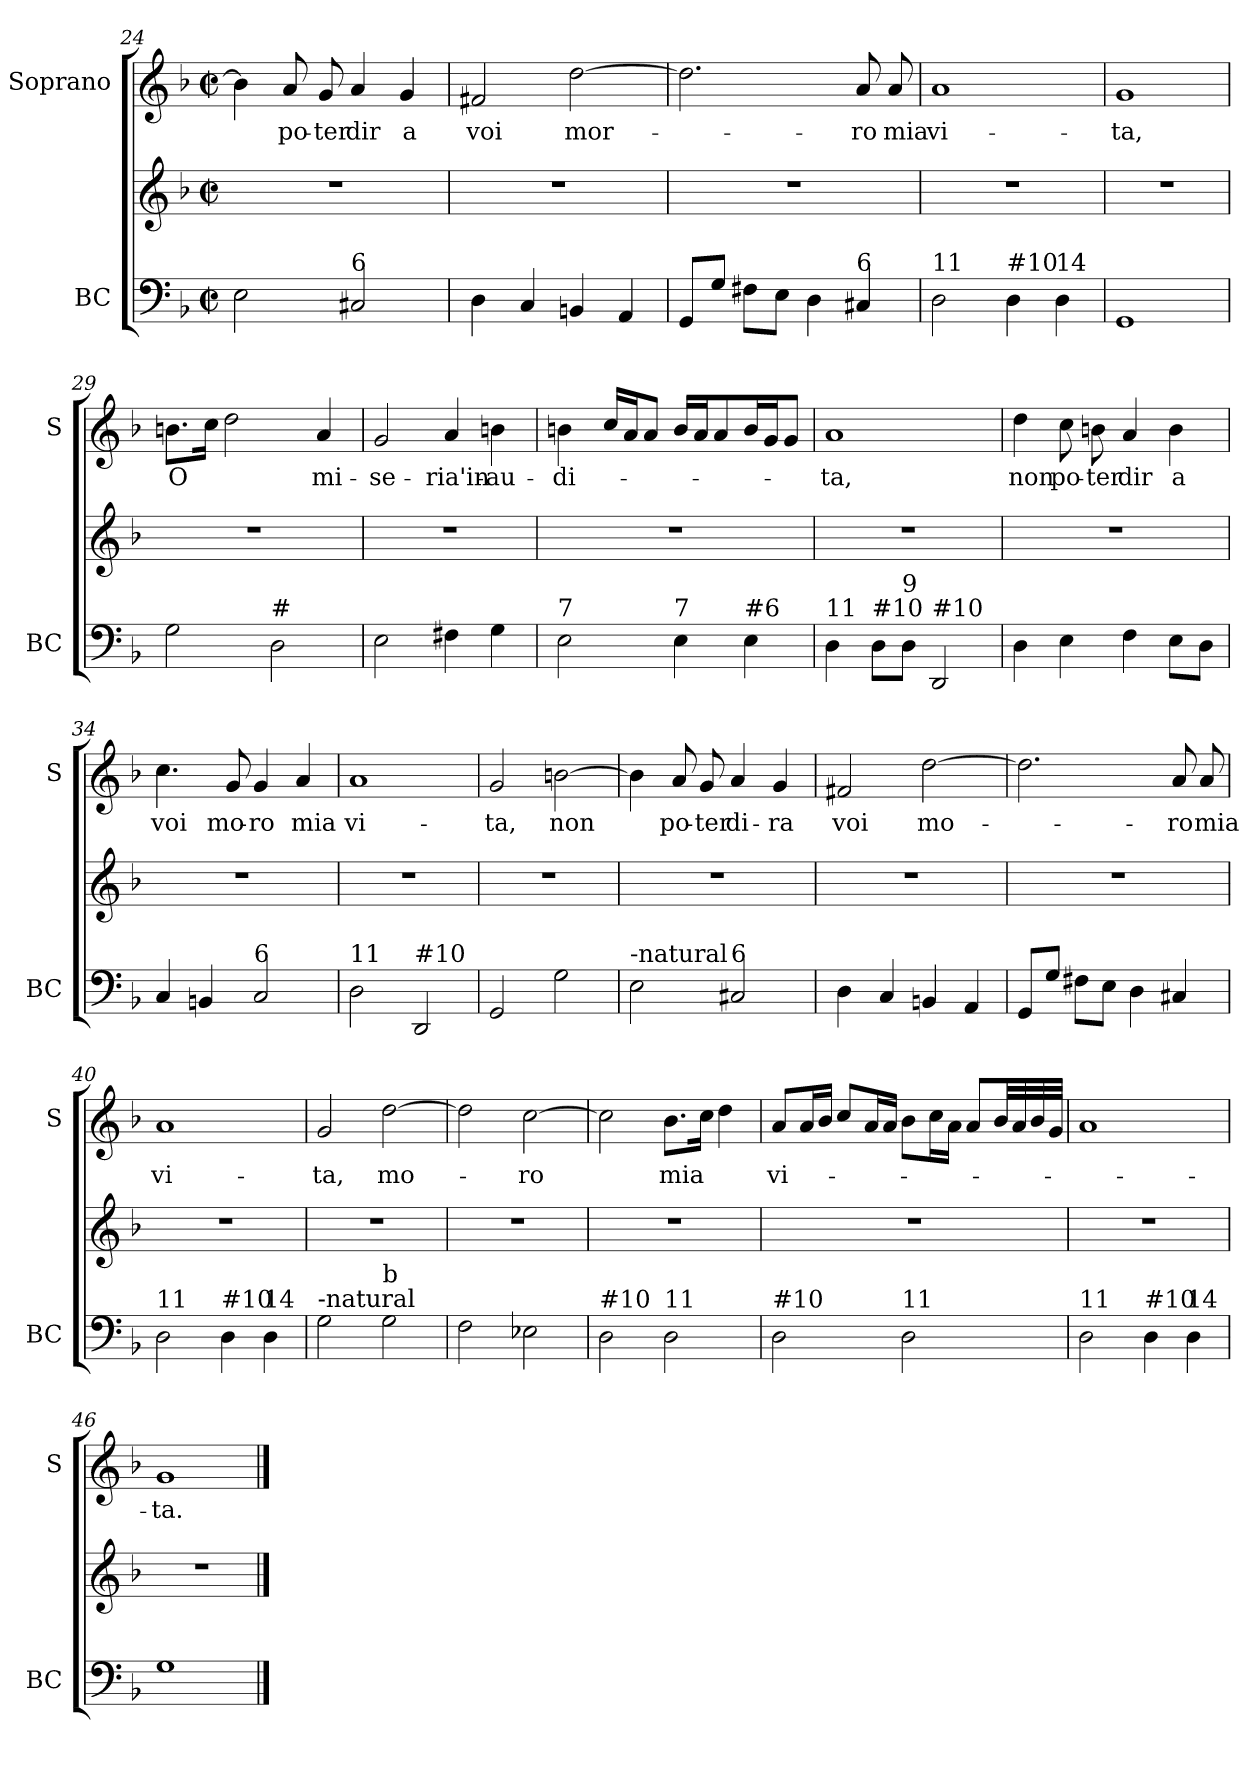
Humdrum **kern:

**kern	**kern	**kern	**text
*part2	*part2	*part1	*part1
*staff3	*staff2	*staff1	*staff1
*I"BC	*	*I"Soprano	*
*I'BC	*	*I'S	*
*clefF4	*clefG2	*clefG2	*
*k[b-]	*k[b-]	*k[b-]	*
*F:	*F:	*F:	*
*M2/2	*M2/2	*M2/2	*
*met(c|)	*met(c|)	*met(c|)	*
=24	=24	=24	=24
2E\	1r	4b\]	.
!	!	!	!LO:LY:b
.	.	8a/	po-
!	!	!	!LO:LY:b
.	.	8g/	-ter
!LO:TX:a:t=6	!	!	!
!	!	!	!LO:LY:b
2C#X/	.	4a/	dir
!	!	!	!LO:LY:b
.	.	4g/	a
=25	=25	=25	=25
!	!	!	!LO:LY:b
4D\	1r	2f#X/	voi
4C/	.	.	.
!	!	!	!LO:LY:b
4BBn/	.	[2dd\	mor-
4AA/	.	.	.
=26	=26	=26	=26
8GG/L	1r	2.dd\]	.
8G/J	.	.	.
8F#X\L	.	.	.
8E\J	.	.	.
4D\	.	.	.
!LO:TX:a:t=6	!	!	!
!	!	!	!LO:LY:b
4C#X/	.	8a/	-ro
!	!	!	!LO:LY:b
.	.	8a/	mia
=27	=27	=27	=27
!LO:TX:a:t=11	!	!	!
!	!	!	!LO:LY:b
2D\	1r	1a	vi-
!LO:TX:a:t=#10	!	!	!
4D\	.	.	.
!LO:TX:a:t=14	!	!	!
4D\	.	.	.
!!LO:LB:g=z
=28	=28	=28	=28
!	!	!	!LO:LY:b
1GG	1r	1g	-ta,
=29	=29	=29	=29
!	!	!	!LO:LY:b
2G\	1r	8.bn\L	O
.	.	16cc\Jk	.
.	.	2dd\	.
!LO:TX:a:t=#	!	!	!
2D\	.	.	.
!	!	!	!LO:LY:b
.	.	4a/	mi-
=30	=30	=30	=30
!	!	!	!LO:LY:b
2E\	1r	2g/	-se-
!	!	!	!LO:LY:b
4F#X\	.	4a/	-ria'in-
!	!	!	!LO:LY:b
4G\	.	4bn\	-au-
=31	=31	=31	=31
!LO:TX:a:t=7	!	!	!
!	!	!	!LO:LY:b
2E\	1r	4bn\	-di-
.	.	16cc/LL	.
.	.	16a/J	.
.	.	8a/J	.
!LO:TX:a:t=7	!	!	!
4E\	.	16b/LL	.
.	.	16a/J	.
.	.	8a/	.
!LO:TX:a:t=#6	!	!	!
4E\	.	16b/L	.
.	.	16g/J	.
.	.	8g/J	.
=32	=32	=32	=32
!LO:TX:a:t=11	!	!	!
!	!	!	!LO:LY:b
4D\	1r	1a	-ta,
!LO:TX:a:t=#10	!	!	!
8D\L	.	.	.
!LO:TX:a:t=9	!	!	!
8D\J	.	.	.
!LO:TX:a:t=#10	!	!	!
2DD/	.	.	.
!!LO:LB:g=z
=33	=33	=33	=33
!	!	!	!LO:LY:b
4D\	1r	4dd\	non
!	!	!	!LO:LY:b
4E\	.	8cc\	po-
!	!	!	!LO:LY:b
.	.	8bn\	-ter
!	!	!	!LO:LY:b
4F\	.	4a/	dir
!	!	!	!LO:LY:b
8E\L	.	4b\	a
8D\J	.	.	.
=34	=34	=34	=34
!	!	!	!LO:LY:b
4C/	1r	4.cc\	voi
4BBn/	.	.	.
!	!	!	!LO:LY:b
.	.	8g/	mo-
!LO:TX:a:t=6	!	!	!
!	!	!	!LO:LY:b
2C/	.	4g/	-ro
!	!	!	!LO:LY:b
.	.	4a/	mia
=35	=35	=35	=35
!LO:TX:a:t=11	!	!	!
!	!	!	!LO:LY:b
2D\	1r	1a	vi-
!LO:TX:a:t=#10	!	!	!
2DD/	.	.	.
=36	=36	=36	=36
!	!	!	!LO:LY:b
2GG/	1r	2g/	-ta,
!	!	!	!LO:LY:b
2G\	.	[2bn\	non
=37	=37	=37	=37
!LO:TX:a:t=-natural	!	!	!
2E\	1r	4b\]	.
!	!	!	!LO:LY:b
.	.	8a/	po-
!	!	!	!LO:LY:b
.	.	8g/	-ter
!LO:TX:a:t=6	!	!	!
!	!	!	!LO:LY:b
2C#X/	.	4a/	di-
!	!	!	!LO:LY:b
.	.	4g/	-ra
!!LO:PB:g=z
=38	=38	=38	=38
!	!	!	!LO:LY:b
4D\	1r	2f#X/	voi
4C/	.	.	.
!	!	!	!LO:LY:b
4BBn/	.	[2dd\	mo-
4AA/	.	.	.
=39	=39	=39	=39
8GG/L	1r	2.dd\]	.
8G/J	.	.	.
8F#X\L	.	.	.
8E\J	.	.	.
4D\	.	.	.
!	!	!	!LO:LY:b
4C#X/	.	8a/	-ro
!	!	!	!LO:LY:b
.	.	8a/	mia
=40	=40	=40	=40
!LO:TX:a:t=11	!	!	!
!	!	!	!LO:LY:b
2D\	1r	1a	vi-
!LO:TX:a:t=#10	!	!	!
4D\	.	.	.
!LO:TX:a:t=14	!	!	!
4D\	.	.	.
=41	=41	=41	=41
!LO:TX:a:t=-natural	!	!	!
!	!	!	!LO:LY:b
2G\	1r	2g/	-ta,
!LO:TX:a:t=b	!	!	!
!	!	!	!LO:LY:b
2G\	.	[2dd\	mo-
=42	=42	=42	=42
2F\	1r	2dd\]	.
!	!	!	!LO:LY:b
2E-X\	.	[2cc\	-ro
!!LO:LB:g=z
=43	=43	=43	=43
!LO:TX:a:t=#10	!	!	!
2D\	1r	2cc\]	.
!LO:TX:a:t=11	!	!	!
!	!	!	!LO:LY:b
2D\	.	8.b-\L	mia
.	.	16cc\Jk	.
.	.	4dd\	.
=44	=44	=44	=44
!LO:TX:a:t=#10	!	!	!
!	!	!	!LO:LY:b
2D\	1r	8a/L	vi-
.	.	16a/L	.
.	.	16b-/JJ	.
.	.	8cc/L	.
.	.	16a/L	.
.	.	16a/JJ	.
!LO:TX:a:t=11	!	!	!
2D\	.	8b-\L	.
.	.	16cc\L	.
.	.	16a\JJ	.
.	.	8a/L	.
.	.	32b-/LL	.
.	.	32a/	.
.	.	32b-/	.
.	.	32g/JJJ	.
=45	=45	=45	=45
!LO:TX:a:t=11	!	!	!
2D\	1r	1a	.
!LO:TX:a:t=#10	!	!	!
4D\	.	.	.
!LO:TX:a:t=14	!	!	!
4D\	.	.	.
=46	=46	=46	=46
!	!	!	!LO:LY:b
1G	1r	1g	-ta.
==	==	==	==
*-	*-	*-	*-
